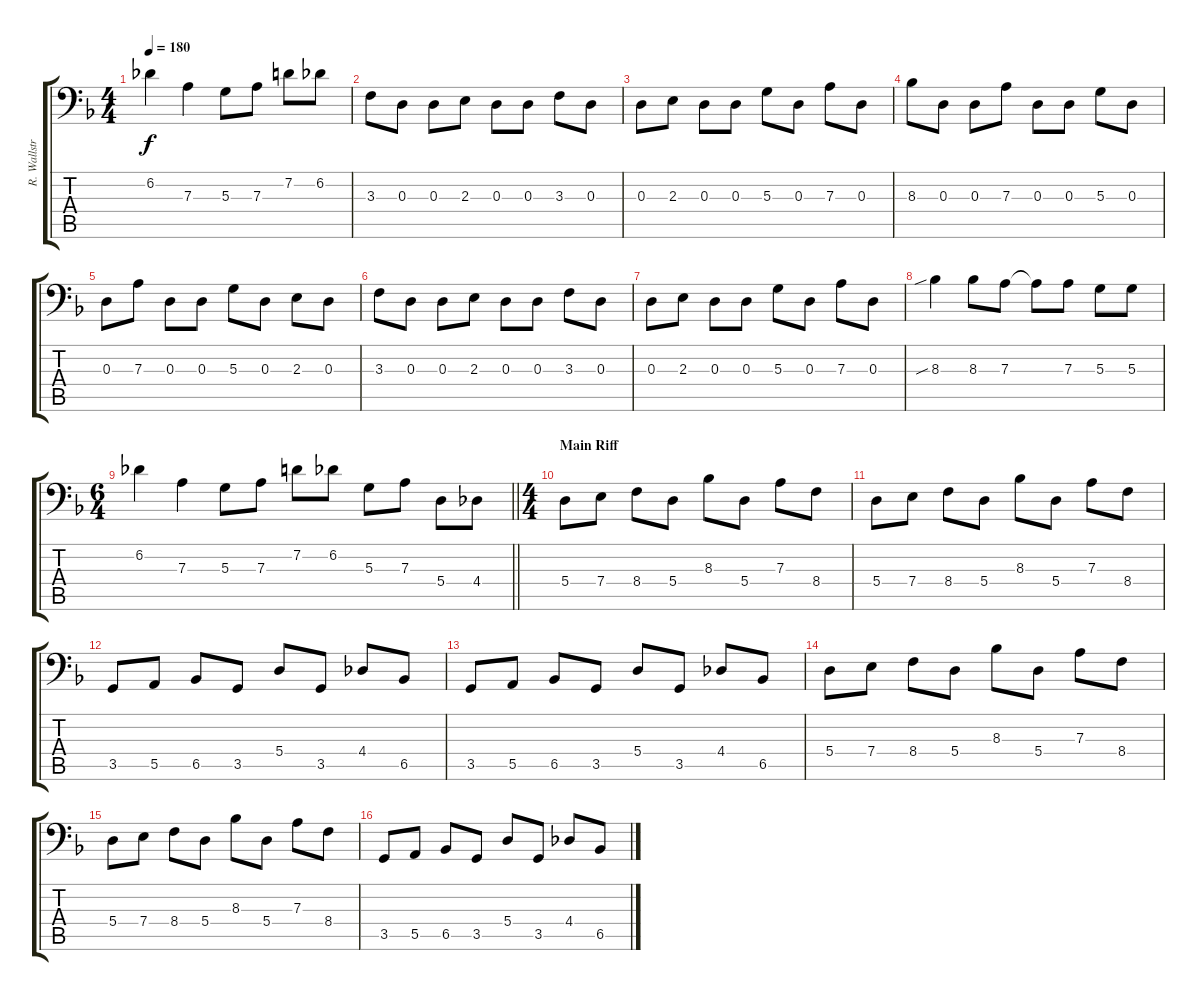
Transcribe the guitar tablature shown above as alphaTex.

\track ("R. Wallström (Bass)" "R. Wallstr") {instrument electricbassfinger}
\staff {score tabs}
\tuning (C3 G2 D2 A1 E1 B0) {hide}
\ts (4 4)
\tempo 180
\clef f4
\ks dminor
6.2.4{dy f} 7.3.4 5.3.8 7.3.8 7.2.8 6.2.8 |
3.3.8 0.3.8 0.3.8 2.3.8 0.3.8 0.3.8 3.3.8 0.3.8 |
0.3.8 2.3.8 0.3.8 0.3.8 5.3.8 0.3.8 7.3.8 0.3.8 |
8.3.8 0.3.8 0.3.8 7.3.8 0.3.8 0.3.8 5.3.8 0.3.8 |
0.3.8 7.3.8 0.3.8 0.3.8 5.3.8 0.3.8 2.3.8 0.3.8 |
3.3.8 0.3.8 0.3.8 2.3.8 0.3.8 0.3.8 3.3.8 0.3.8 |
0.3.8 2.3.8 0.3.8 0.3.8 5.3.8 0.3.8 7.3.8 0.3.8 |
8.3{sib}.4 8.3.8 7.3.8 7.3{t}.8 7.3.8 5.3.8 5.3.8 |
\ts (6 4)
\barLineRight lightlight
6.2.4 7.3.4 5.3.8 7.3.8 7.2.8 6.2.8 5.3.8 7.3.8 5.4.8 4.4.8 |
\ts (4 4)
\section ("" "Main Riff")
5.4.8 7.4.8 8.4.8 5.4.8 8.3.8 5.4.8 7.3.8 8.4.8 |
5.4.8 7.4.8 8.4.8 5.4.8 8.3.8 5.4.8 7.3.8 8.4.8 |
3.5.8 5.5.8 6.5.8 3.5.8 5.4.8 3.5.8 4.4.8 6.5.8 |
3.5.8 5.5.8 6.5.8 3.5.8 5.4.8 3.5.8 4.4.8 6.5.8 |
5.4.8 7.4.8 8.4.8 5.4.8 8.3.8 5.4.8 7.3.8 8.4.8 |
5.4.8 7.4.8 8.4.8 5.4.8 8.3.8 5.4.8 7.3.8 8.4.8 |
3.5.8 5.5.8 6.5.8 3.5.8 5.4.8 3.5.8 4.4.8 6.5.8
